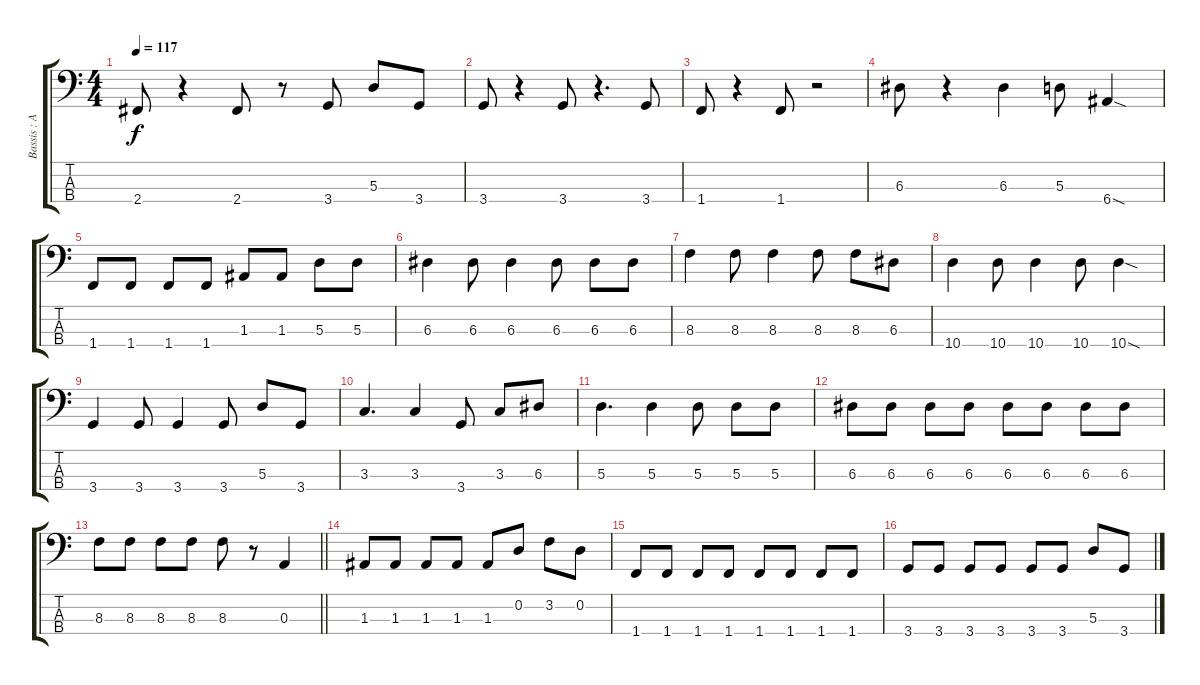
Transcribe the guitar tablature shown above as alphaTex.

\track ("Bassis : Akiyama Mio - San" "Bassis : A") {instrument electricbasspick}
\staff {score tabs}
\tuning (G2 D2 A1 E1) {hide}
\ts (4 4)
\tempo 117
\clef f4
\ks c
2.4.8{dy f} r.4 2.4.8 r.8 3.4.8 5.3.8 3.4.8 |
3.4.8 r.4 3.4.8 r.4{d} 3.4.8 |
1.4.8 r.4 1.4.8 r.2 |
6.3.8 r.4 6.3.4 5.3.8 6.4{sod}.4 |
1.4.8 1.4.8 1.4.8 1.4.8 1.3.8 1.3.8 5.3.8 5.3.8 |
6.3.4 6.3.8 6.3.4 6.3.8 6.3.8 6.3.8 |
8.3.4 8.3.8 8.3.4 8.3.8 8.3.8 6.3.8 |
10.4.4 10.4.8 10.4.4 10.4.8 10.4{sod}.4 |
3.4.4 3.4.8 3.4.4 3.4.8 5.3.8 3.4.8 |
3.3.4{d} 3.3.4 3.4.8 3.3.8 6.3.8 |
5.3.4{d} 5.3.4 5.3.8 5.3.8 5.3.8 |
6.3.8 6.3.8 6.3.8 6.3.8 6.3.8 6.3.8 6.3.8 6.3.8 |
\barLineRight lightlight
8.3.8 8.3.8 8.3.8 8.3.8 8.3.8 r.8 0.3.4 |
1.3.8 1.3.8 1.3.8 1.3.8 1.3.8 0.2.8 3.2.8 0.2.8 |
1.4.8 1.4.8 1.4.8 1.4.8 1.4.8 1.4.8 1.4.8 1.4.8 |
3.4.8 3.4.8 3.4.8 3.4.8 3.4.8 3.4.8 5.3.8 3.4.8
